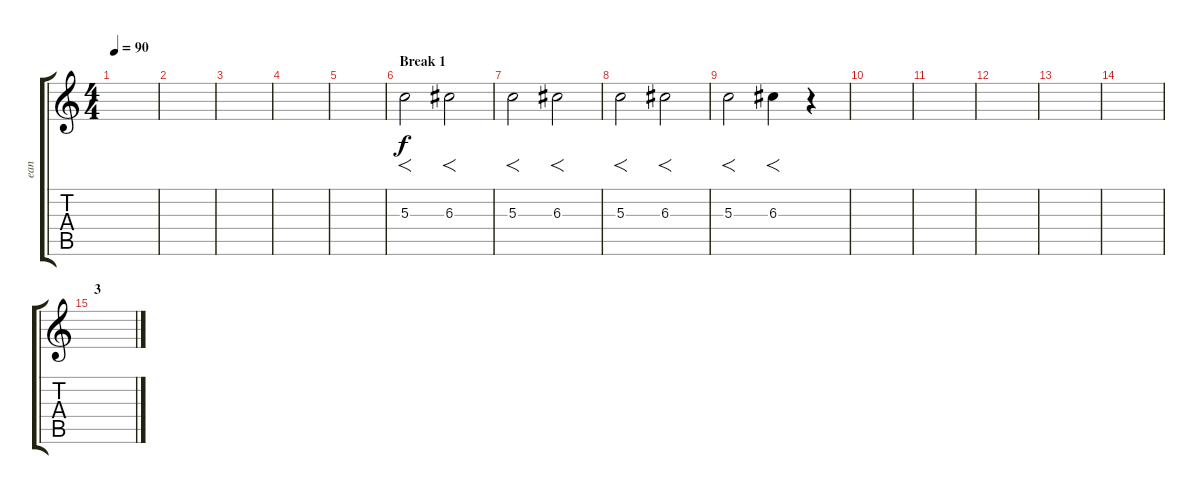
\track ("ean II" "ean") {instrument electricguitarjazz}
\staff {score tabs}
\tuning (E4 B3 G3 D3 A2 E2) {hide}
\ts (4 4)
\tempo 90
\clef g2
\ks c
|
|
|
|
|
\section ("" "Break 1")
5.3.2{f volume 12 balance 16 instrument synthstrings1} 6.3.2{f} |
5.3.2{f volume 12 balance 16 instrument synthstrings1} 6.3.2{f} |
5.3.2{f volume 12 balance 16 instrument synthstrings1} 6.3.2{f} |
5.3.2{f volume 12 balance 16 instrument synthstrings1} 6.3.4{f} r.4 |
|
|
|
|
|
\section ("" "3")
